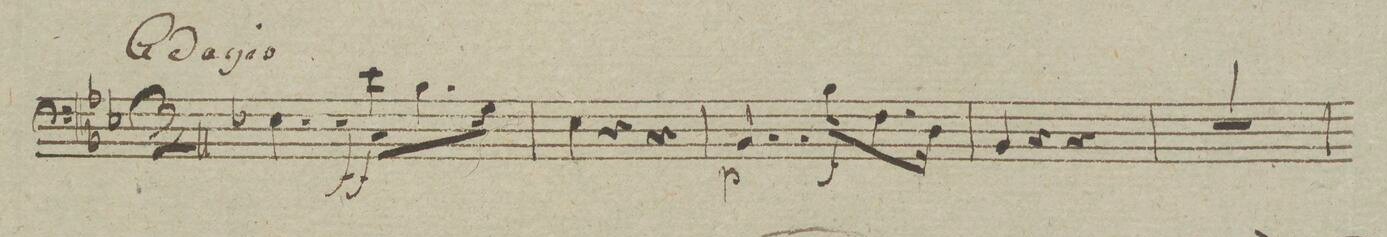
**kern	**dynam
*I"Basso	*
*clefF4	*
*k[b-e-a-]	*
*M3/4	*
*	*below
4..E-\	ff
16e-\KL	.
8.B-\	.
16G\Jk	.
=2	=2
4E-\	.
4r	.
4r	.
=3	=3
4..BB-/	p
16B-\KL	f
8.F\	.
16D\Jk	.
=4	=4
4BB-/	.
4r	.
4r	.
=5	=5
2.r	.
=6	=6
*-	*-
